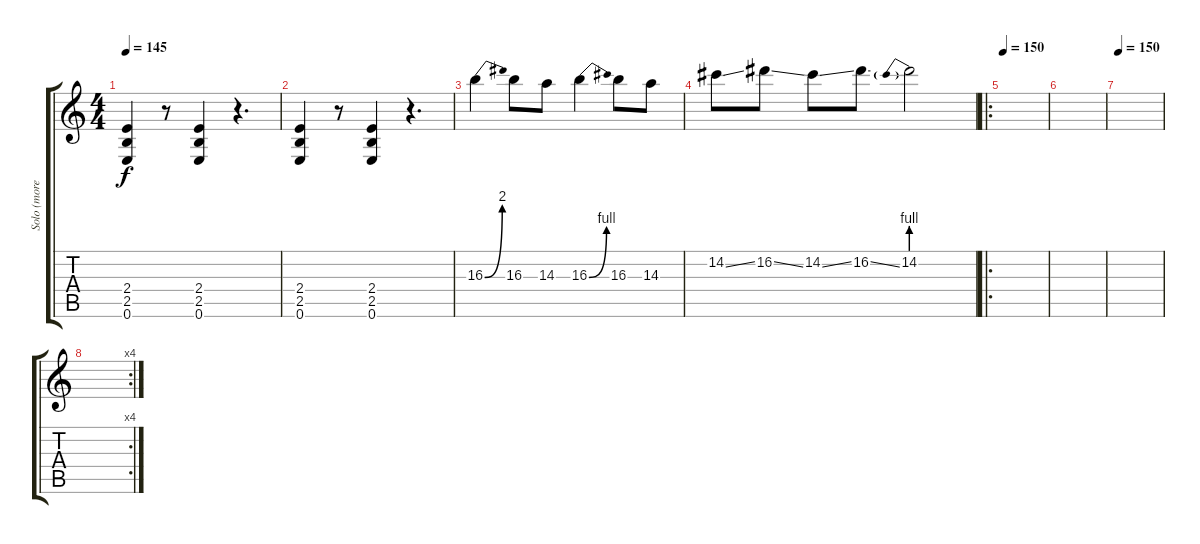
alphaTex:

\track ("Solo (morello)" "Solo (more") {instrument overdrivenguitar}
\staff {score tabs}
\tuning (E4 B3 G3 D3 A2 E2) {hide}
\ts (4 4)
\tempo 145
\clef g2
\ks c
(2.4 2.5 0.6).4{dy f} r.8 (2.4 2.5 0.6).4 r.4{d} |
(2.4 2.5 0.6).4 r.8 (2.4 2.5 0.6).4 r.4{d} |
16.3{be (bend 0 0 60 8)}.4 16.3.8 14.3.8 16.3{be (bend 0 0 60 4)}.4 16.3.8 14.3.8 |
14.2{ss}.8 16.2{ss}.8 14.2{ss}.8 16.2{ss}.8 14.2{be (prebend 0 4 60 4)}.2 |
\ro
\tempo 150
|
|
\tempo 150
|
\rc 4
